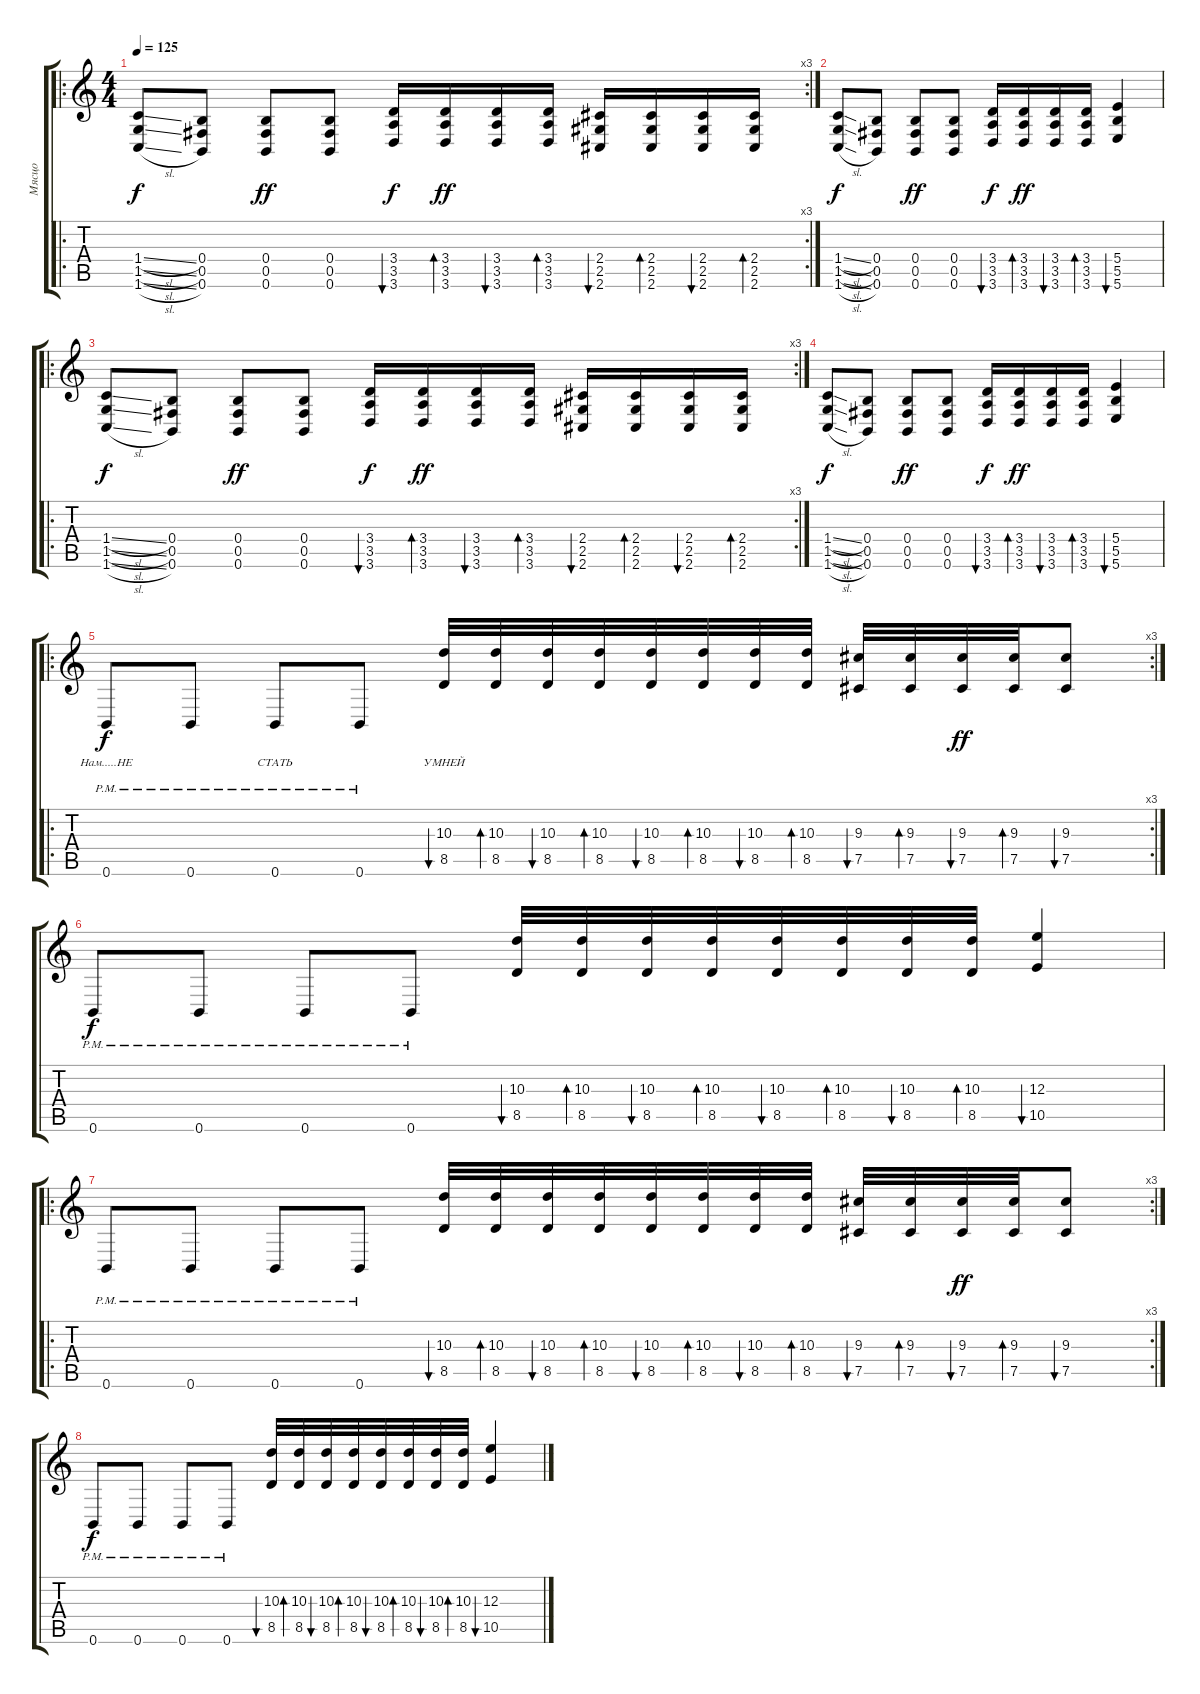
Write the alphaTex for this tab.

\track ("Мясцо" "Мясцо") {instrument distortionguitar}
\staff {score tabs}
\tuning (Db4 Ab3 E3 B2 Gb2 B1) {hide}
\ro
\rc 3
\ts (4 4)
\tempo 125
\clef g2
\ks c
(1.4{sl} 1.5{sl} 1.6{sl}).8{dy f} (0.4 0.5 0.6).8 (0.4 0.5 0.6).8{dy ff} (0.4 0.5 0.6).8 (3.4 3.5 3.6).16{bu 60 dy f} (3.4 3.5 3.6).16{bd 60 dy ff} (3.4 3.5 3.6).16{bu 60} (3.4 3.5 3.6).16{bd 60} (2.4 2.5 2.6).16{bu 60} (2.4 2.5 2.6).16{bd 60} (2.4 2.5 2.6).16{bu 60} (2.4 2.5 2.6).16{bd 60} |
(1.4{sl} 1.5{sl} 1.6{sl}).8{dy f} (0.4 0.5 0.6).8 (0.4 0.5 0.6).8{dy ff} (0.4 0.5 0.6).8 (3.4 3.5 3.6).16{bu 60 dy f} (3.4 3.5 3.6).16{bd 60 dy ff} (3.4 3.5 3.6).16{bu 60} (3.4 3.5 3.6).16{bd 60} (5.4 5.5 5.6).4{bu 60} |
\ro
\rc 3
(1.4{sl} 1.5{sl} 1.6{sl}).8{dy f} (0.4 0.5 0.6).8 (0.4 0.5 0.6).8{dy ff} (0.4 0.5 0.6).8 (3.4 3.5 3.6).16{bu 60 dy f} (3.4 3.5 3.6).16{bd 60 dy ff} (3.4 3.5 3.6).16{bu 60} (3.4 3.5 3.6).16{bd 60} (2.4 2.5 2.6).16{bu 60} (2.4 2.5 2.6).16{bd 60} (2.4 2.5 2.6).16{bu 60} (2.4 2.5 2.6).16{bd 60} |
(1.4{sl} 1.5{sl} 1.6{sl}).8{dy f} (0.4 0.5 0.6).8 (0.4 0.5 0.6).8{dy ff} (0.4 0.5 0.6).8 (3.4 3.5 3.6).16{bu 60 dy f} (3.4 3.5 3.6).16{bd 60 dy ff} (3.4 3.5 3.6).16{bu 60} (3.4 3.5 3.6).16{bd 60} (5.4 5.5 5.6).4{bu 60} |
\ro
\rc 3
0.6{pm}.8{lyrics (0 "") lyrics (1 "Нам.....НЕ") lyrics (2 "") lyrics (3 "") lyrics (4 "") dy f} 0.6{pm}.8{lyrics (0 "") lyrics (1 "") lyrics (2 "") lyrics (3 "") lyrics (4 "")} 0.6{pm}.8{lyrics (0 "") lyrics (1 "СТАТЬ") lyrics (2 "") lyrics (3 "") lyrics (4 "")} 0.6{pm}.8{lyrics (0 "") lyrics (1 "") lyrics (2 "") lyrics (3 "") lyrics (4 "")} (10.3 8.5).32{bu 30 lyrics (0 "") lyrics (1 "УМНЕЙ") lyrics (2 "") lyrics (3 "") lyrics (4 "")} (10.3 8.5).32{bd 30} (10.3 8.5).32{bu 30} (10.3 8.5).32{bd 30} (10.3 8.5).32{bu 30} (10.3 8.5).32{bd 30} (10.3 8.5).32{bu 30} (10.3 8.5).32{bd 30} (9.3 7.5).32{bu 30} (9.3 7.5).32{bd 30} (9.3 7.5).32{bu 30 dy ff} (9.3 7.5).32{bd 30} (9.3 7.5).8{bu 30} |
0.6{pm}.8{dy f} 0.6{pm}.8 0.6{pm}.8 0.6{pm}.8 (10.3 8.5).32{bu 30} (10.3 8.5).32{bd 30} (10.3 8.5).32{bu 30} (10.3 8.5).32{bd 30} (10.3 8.5).32{bu 30} (10.3 8.5).32{bd 30} (10.3 8.5).32{bu 30} (10.3 8.5).32{bd 30} (12.3 10.5).4{bu 30} |
\ro
\rc 3
0.6{pm}.8 0.6{pm}.8 0.6{pm}.8 0.6{pm}.8 (10.3 8.5).32{bu 30} (10.3 8.5).32{bd 30} (10.3 8.5).32{bu 30} (10.3 8.5).32{bd 30} (10.3 8.5).32{bu 30} (10.3 8.5).32{bd 30} (10.3 8.5).32{bu 30} (10.3 8.5).32{bd 30} (9.3 7.5).32{bu 30} (9.3 7.5).32{bd 30} (9.3 7.5).32{bu 30 dy ff} (9.3 7.5).32{bd 30} (9.3 7.5).8{bu 30} |
0.6{pm}.8{dy f} 0.6{pm}.8 0.6{pm}.8 0.6{pm}.8 (10.3 8.5).32{bu 30} (10.3 8.5).32{bd 30} (10.3 8.5).32{bu 30} (10.3 8.5).32{bd 30} (10.3 8.5).32{bu 30} (10.3 8.5).32{bd 30} (10.3 8.5).32{bu 30} (10.3 8.5).32{bd 30} (12.3 10.5).4{bu 30}
